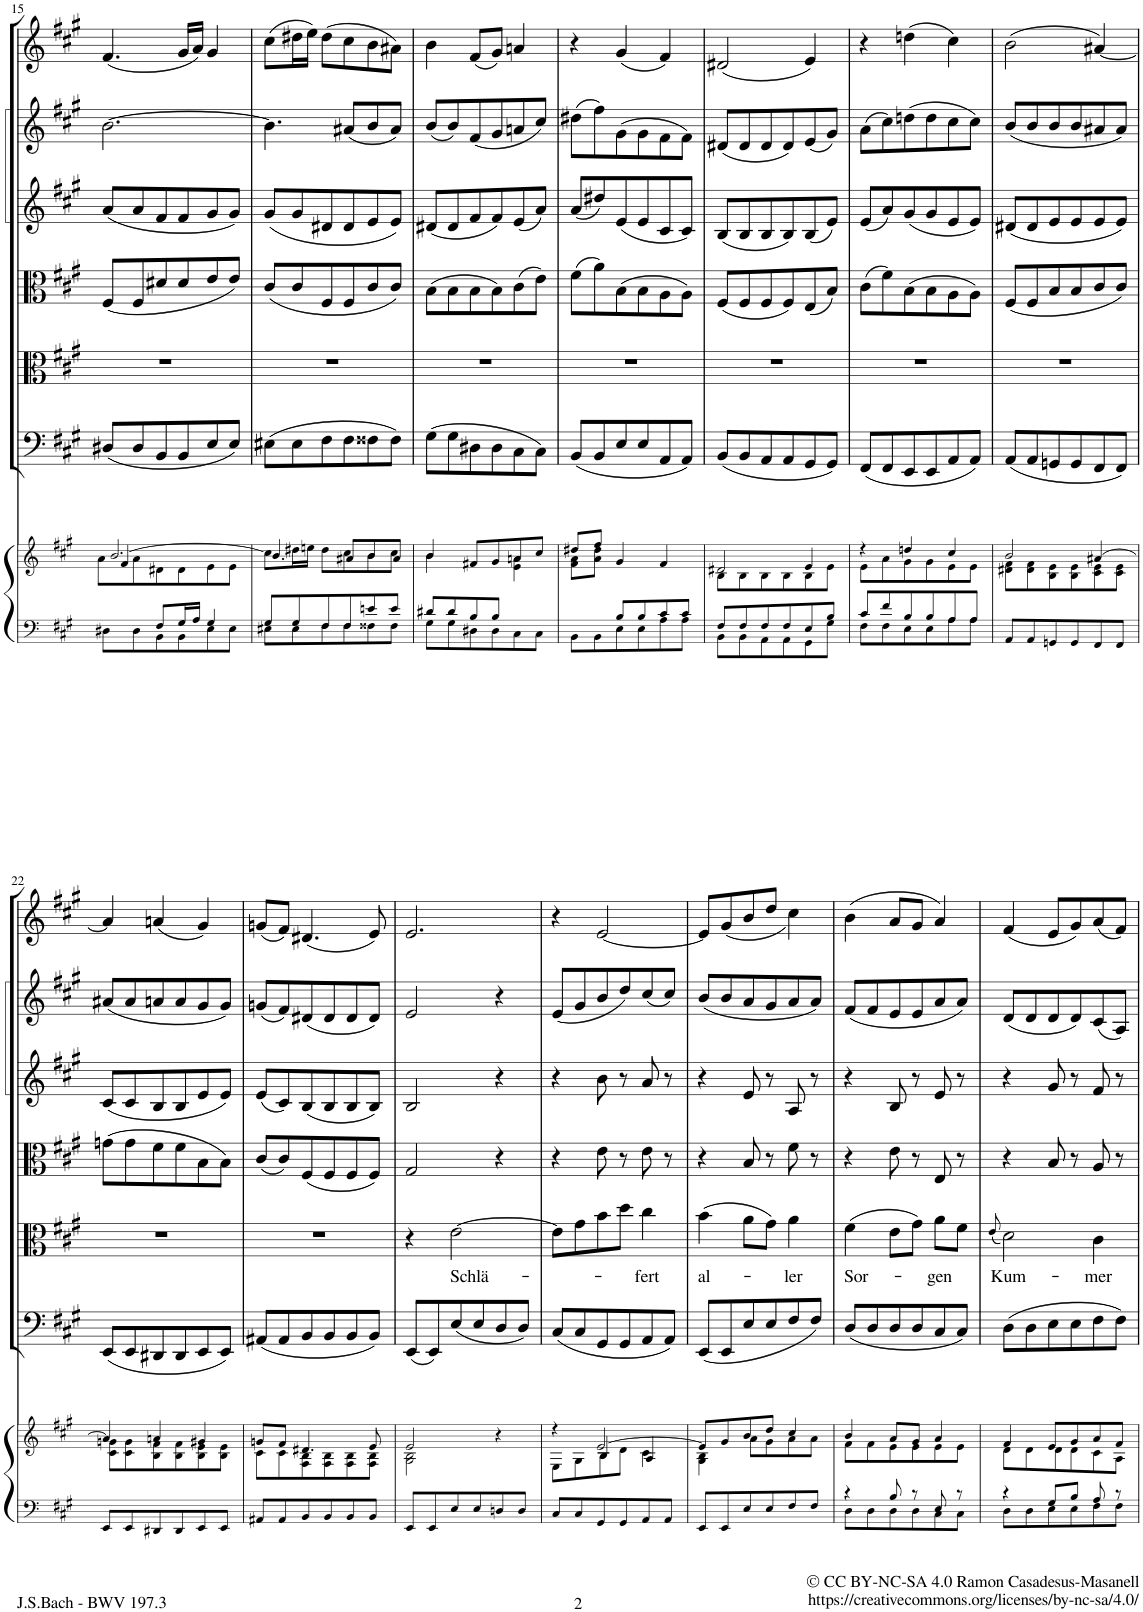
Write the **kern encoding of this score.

**kern	**kern	**kern	**kern	**text	**kern	**kern	**kern	**kern
*part7	*part7	*part6	*part5	*part5	*part4	*part3	*part2	*part1
*staff8	*staff7	*staff6	*staff5	*staff5	*staff4	*staff3	*staff2	*staff1
*I"Piano reduction	*	*I"Continuo	*I"Alto	*	*I"Viola	*I"Violino II	*I"Violino I	*I"Oboe d'amore
*I'Pno	*	*	*	*	*I'Vla	*I'Vln	*I'Vln	*I'Ob
!!LO:PB:g=z
*clefF4	*clefG2	*clefF4	*clefC3	*	*clefC3	*clefG2	*clefG2	*clefG2
*k[f#c#g#]	*k[f#c#g#]	*k[f#c#g#]	*k[f#c#g#]	*	*k[f#c#g#]	*k[f#c#g#]	*k[f#c#g#]	*k[f#c#g#]
*M3/4	*M3/4	*M3/4	*M3/4	*	*M3/4	*M3/4	*M3/4	*M3/4
=15	=15	=15	=15	=15	=15	=15	=15	=15
*^	*^	*	*	*	*	*	*	*
*	*	*	*^	*	*	*	*	*	*	*
4ryy	8D#X\L	[2.b/	8a\L	4f#/	(8D#X/L	2.r	.	(8F#/L	(8a/L	[2.b\	(4.f#/
.	8D#\	.	8a\	.	8D#/	.	.	8F#/	8a/	.	.
8F#/L	8BB\	.	8d#X\	2ryy	8BB/	.	.	8d#X/	8f#/	.	.
16G#/L	8BB\	.	8d#\	.	8BB/	.	.	8d#/	8f#/	.	16g#/LL
16A/JJ	.	.	.	.	.	.	.	.	.	.	16a/JJ)
4G#/	8E\	.	8e\	.	8E/	.	.	8e/	8g#/	.	4g#/
.	8E\J	.	8e\J	.	8E/J)	.	.	8e/J)	8g#/J)	.	.
*	*	*	*v	*v	*	*	*	*	*	*	*
=16	=16	=16	=16	=16	=16	=16	=16	=16	=16	=16
8G#/L	8E#X\L	4.b/]	8cc#\L	(8E#X\L	2.r	.	(8c#/L	(8g#/L	4.b\]	(8cc#\L
8G#/	8E#\	.	16dd#X\L	8E#\	.	.	8c#/	8g#/	.	16dd#X\L
.	.	.	16een\JJ	.	.	.	.	.	.	16ee\JJ)
8F#/	8F#\	.	8dd#\L	8F#\	.	.	8F#/	8d#X/	.	(8dd#\L
8F#/	8F#\	8a#X/L	8cc#\	8F#\	.	.	8F#/	8d#/	(8a#X/L	8cc#\
8en/	8F##X\	8b/	8b\	8F##X\	.	.	8c#/	8e/	8b/	8b\
8e/J	8F##\J	8a#/J	8cc#\J	8F##\J)	.	.	8c#/J)	8e/J)	8a#/J)	8a#X\J)
=17	=17	=17	=17	=17	=17	=17	=17	=17	=17	=17
8d#X/L	8G#\L	4b/	4b\	(8G#\L	2.r	.	(8B\L	(8d#X/L	(8b/L	4b\
8d#/	8G#\	.	.	8G#\	.	.	8B\	8d#/	8b/)	.
8B/	8D#X\	8f#X/L	4ryy	8D#X\	.	.	8B\	8f#/	(8f#/	(8f#/L
8B/J	8D#\	8g#/	.	8D#\	.	.	8B\)	8f#/)	8g#/	8g#/J)
4ryy	8C#\	8an/	4e\ 4a\	8C#\	.	.	(8c#\	(8e/	8an/	4an/
.	8C#\J	8cc#/J	.	8C#\J)	.	.	8e\J)	8a/J)	8cc#/J)	.
=18	=18	=18	=18	=18	=18	=18	=18	=18	=18	=18
4ryy	8BB\L	8dd#X/L	8f#\ 8a\L	(8BB/L	2.r	.	(8f#\L	(8a/L	(8dd#X\L	4r
.	8BB\	8ff#/J	8a\ 8dd#\J	8BB/	.	.	8a\)	8dd#X/)	8ff#\)	.
8B/L	8E\	4g#/	2ryy	8E/	.	.	(8B\	(8e/	(8g#\	(4g#/
8B/	8E\	.	.	8E/	.	.	8B\	8e/	8g#\	.
8c#/	8A\	4f#/	.	8AA/	.	.	8A\	8c#/	8f#\	4f#/)
8c#/J	8A\J	.	.	8AA/J)	.	.	8A\J)	8c#/J)	8f#\J)	.
=19	=19	=19	=19	=19	=19	=19	=19	=19	=19	=19
8F#/L	8BB\L	2d#X/	8B\L	(8BB/L	2.r	.	(8F#/L	(8B/L	(8d#X/L	(2d#X/
8F#/	8BB\	.	8B\	8BB/	.	.	8F#/	8B/	8d#/	.
8F#/	8AA\	.	8B\	8AA/	.	.	8F#/	8B/	8d#/	.
8F#/	8AA\	.	8B\	8AA/	.	.	8F#/)	8B/)	8d#/)	.
8E/	8GG#\	4e/	8B\	8GG#/	.	.	(8E/	(8B/	(8e/	4e/)
8B/J	8G#\J	.	8e\J	8GG#/J)	.	.	8B/J)	8e/J)	8g#/J)	.
=20	=20	=20	=20	=20	=20	=20	=20	=20	=20	=20
8c#/L	8F#\L	4r	8e\L	(8FF#/L	2.r	.	(8c#\L	(8e/L	(8a\L	4r
8f#/	8F#\	.	8a\	8FF#/	.	.	8f#\)	8a/)	8cc#\)	.
8B/	8E\	4ddn/	8g#\	8EE/	.	.	(8B\	(8g#/	(8ddn\	(4ddn\
8B/	8E\	.	8g#\	8EE/	.	.	8B\	8g#/	8dd\	.
8A/	8A\	4cc#/	8e\	8AA/	.	.	8A\	8e/	8cc#\	4cc#\)
8A/J	8A\J	.	8e\J	8AA/J)	.	.	8A\J)	8e/J)	8cc#\J)	.
*v	*v	*	*	*	*	*	*	*	*	*
=21	=21	=21	=21	=21	=21	=21	=21	=21	=21
8AA/L	2b/	8d#X\ 8f#\L	(8AA/L	2.r	.	(8F#/L	(8d#X/L	(8b/L	(2b\
8AA/	.	8d#\ 8f#\	8AA/	.	.	8F#/	8d#/	8b/	.
8GGn/	.	8B\ 8e\	8GGn/	.	.	8B/	8e/	8b/	.
8GG/	.	8B\ 8e\	8GG/	.	.	8B/	8e/	8b/	.
8FF#/	[4a#X/	8c#\ 8e\	8FF#/	.	.	8c#/	8e/	8a#X/	[4a#X/)
8FF#/J	.	8c#\ 8e\J	8FF#/J)	.	.	8c#/J)	8e/J)	8a#/J)	.
!!LO:LB:g=z
=22	=22	=22	=22	=22	=22	=22	=22	=22	=22
8EE/L	4a#/]	8c#\ 8gn\L	(8EE/L	2.r	.	(8gn\L	(8c#/L	(8a#X/L	4a#/]
8EE/	.	8c#\ 8g\	8EE/	.	.	8g\	8c#/	8a#/	.
8DD#X/	4an/	8B\ 8f#\	8DD#X/	.	.	8f#\	8B/	8an/	(4an/
8DD#/	.	8B\ 8f#\	8DD#/	.	.	8f#\	8B/	8a/	.
8EE/	4g#X/	8B\ 8e\	8EE/	.	.	8B\	8e/	8g#/	4g#/)
8EE/J	.	8B\ 8e\J	8EE/J)	.	.	8B\J)	8e/J)	8g#/J)	.
=23	=23	=23	=23	=23	=23	=23	=23	=23	=23
8AA#X/L	8gn/L	8c#\L	(8AA#X/L	2.r	.	(8c#/L	(8e/L	(8gn/L	(8gn/L
8AA#/	8f#/J	8c#\	8AA#/	.	.	8c#/)	8c#/)	8f#/)	8f#/J)
8BB/	4.d#X/	8F#\ 8B\	8BB/	.	.	(8F#/	(8B/	(8d#X/	(4.d#X/
8BB/	.	8F#\ 8B\	8BB/	.	.	8F#/	8B/	8d#/	.
8BB/	.	8F#\ 8B\	8BB/	.	.	8F#/	8B/	8d#/	.
8BB/J	8e/	8F#\ 8B\J	8BB/J)	.	.	8F#/J)	8B/J)	8d#/J)	8e/)
=24	=24	=24	=24	=24	=24	=24	=24	=24	=24
8EE/L	2e/	2G#\ 2B\	(8EE/L	4r	.	2G#/	2B/	2e/	2.e/
8EE/	.	.	8EE/)	.	.	.	.	.	.
!	!	!	!	!	!LO:LY:b	!	!	!	!
8E/	.	.	(8E/	[2e\	Schlä-	.	.	.	.
8E/	.	.	8E/	.	.	.	.	.	.
8Dn/	4r	4ryy	8D/	.	.	4r	4r	4r	.
8D/J	.	.	8D/J)	.	.	.	.	.	.
=25	=25	=25	=25	=25	=25	=25	=25	=25	=25
*	*	*^	*	*	*	*	*	*	*
8C#/L	4r	8E\L	4ryy	(8C#/L	8e\L]	.	4r	4r	(8e/L	4r
8C#/	.	8G#\	.	8C#/	8g#\	.	.	.	8g#/	.
8GG#/	[2e/	8B\	4B/	8GG#/	8b\	.	8e\	8b\	8b/	[2e/
8GG#/	.	8d\J	.	8GG#/	8dd\J	.	8r	8r	8dd/)	.
!	!	!	!	!	!	!LO:LY:b	!	!	!	!
8AA/	.	4c#\	4A/	8AA/	4cc#\	-fert	8e\	8a/	(8cc#/	.
8AA/J	.	.	.	8AA/J)	.	.	8r	8r	8cc#/J)	.
*	*	*v	*v	*	*	*	*	*	*	*
=26	=26	=26	=26	=26	=26	=26	=26	=26	=26
!	!	!	!	!	!LO:LY:b	!	!	!	!
8EE/L	8e/L]	4G#\ 4B\	(8EE/L	(4b\	al-	4r	4r	(8b/L	8e/L]
8EE/	8g#/	.	8EE/	.	.	.	.	8b/	(<8g#/
8E/	8b/	8a\L	8E/	8a\L	.	8B/	8e/	8a/	8b/
8E/	8dd/J	8g#\	8E/	8g#\J)	.	8r	8r	8g#/	8dd/J
!	!	!	!	!	!LO:LY:b	!	!	!	!
8F#/	4cc#/	8a\	8F#/	4a\	-ler	8f#\	8A/	8a/	4cc#\)
8F#/J	.	8a\J	8F#/J)	.	.	8r	8r	8a/J)	.
=27	=27	=27	=27	=27	=27	=27	=27	=27	=27
*^	*	*	*	*	*	*	*	*	*
!	!	!	!	!	!	!LO:LY:b	!	!	!	!
4r	8D\L	4b/	8f#\L	(8D/L	(4f#\	Sor-	4r	4r	(8f#/L	(4b\
.	8D\	.	8f#\	8D/	.	.	.	.	8f#/	.
8B/	8D\	8a/L	8e\	8D/	8e\L	.	8e\	8B/	8e/	8a/L
8r	8D\	8g#/J	8e\	8D/	8g#\J)	.	8r	8r	8e/	8g#/J
!	!	!	!	!	!	!LO:LY:b	!	!	!	!
8E/	8C#\	4a/	8e\	8C#/	8a\L	-gen	8E/	8e/	8a/	4a/)
8r	8C#\J	.	8e\J	8C#/J)	8f#\J	.	8r	8r	8a/J)	.
=28	=28	=28	=28	=28	=28	=28	=28	=28	=28	=28
.	.	.	.	.	(8qe/	.	.	.	.	.
!	!	!	!	!	!	!LO:LY:b	!	!	!	!
4r	8D\L	4f#/	8d\L	(8D\L	2d\)	Kum-	4r	4r	(8d/L	(4f#/
.	8D\	.	8d\	8D\	.	.	.	.	8d/	.
8G#/L	8E\	8e/L	8d\	8E\	.	.	8B/	8g#/	8d/	8e/L
8B/J	8E\	8g#/	8d\	8E\	.	.	8r	8r	8d/)	8g#/)
!	!	!	!	!	!	!LO:LY:b	!	!	!	!
8A/	8F#\	8a/	8c#\	8F#\	4c#\	-mer	8A/	8f#/	(8c#/	(8a/
8r	8F#\J	8f#/J	8A\J	8F#\J)	.	.	8r	8r	8A/J)	8f#/J)
*v	*v	*	*	*	*	*	*	*	*	*
*	*v	*v	*	*	*	*	*	*	*
=	=	=	=	=	=	=	=	=
*-	*-	*-	*-	*-	*-	*-	*-	*-
